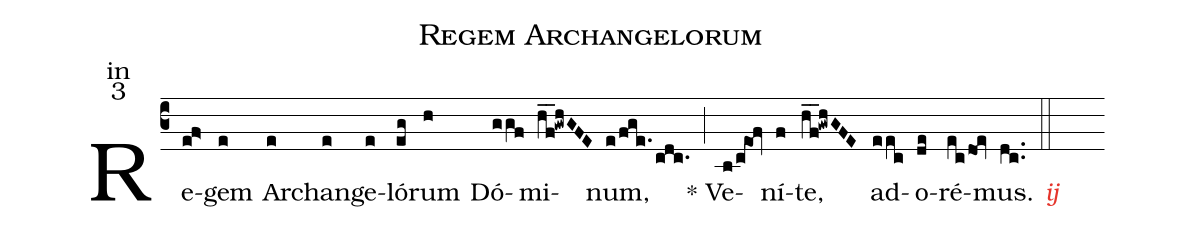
name:Regem Archangelorum;
office-part:in;
mode:3;
%%
(c3) Re(ef>)gem(e) Arch(e)an(e)ge(e)ló(eg)rum(h) Dó(ggf)mi(hf__@gwhGFE)num,(e/fge./cdc.) (;)
<sp>*</sp> Ve(b/c@eof)ní(f)te,(hf__@gwhGFE) ad(eec)o(de)ré(ec/do@ev)mus.(dc..) <i><c>ij</c></i>(::)
